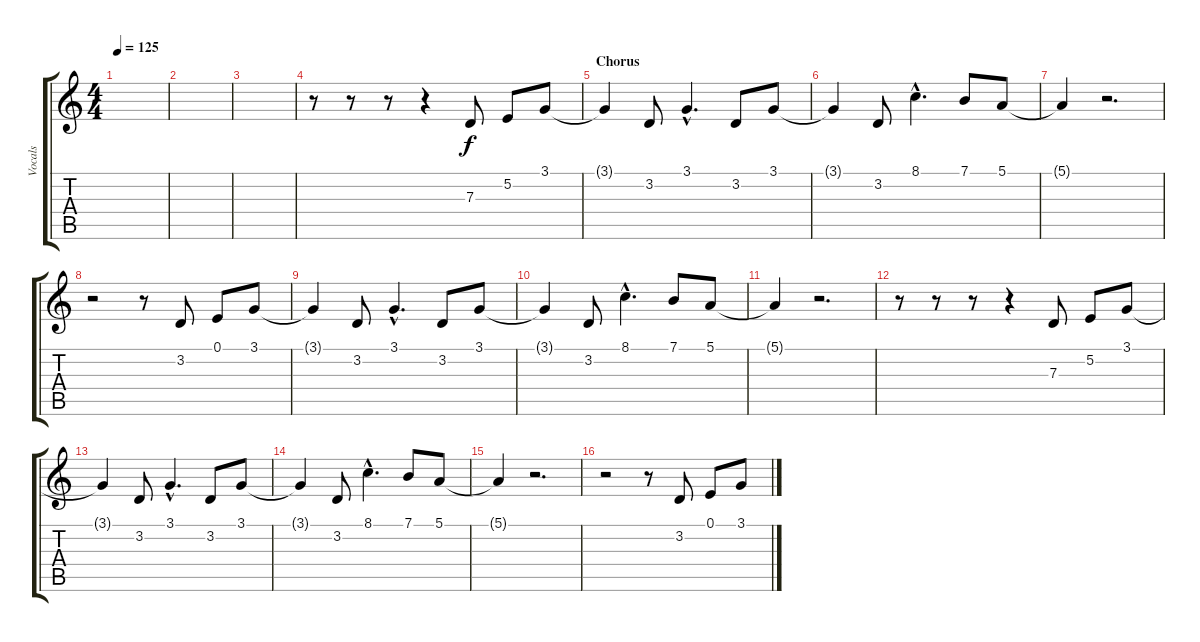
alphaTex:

\track ("Vocals" "Vocals") {instrument synthbrass1}
\staff {score tabs}
\tuning (E4 B3 G3 D3 A2 E2) {hide}
\ts (4 4)
\tempo 125
\clef g2
\ks c
|
|
|
r.8 r.8 r.8 r.4 7.3.8 5.2.8 3.1.8 |
\section ("" "Chorus")
3.1{t}.4 3.2.8 3.1{hac}.4{d} 3.2.8 3.1.8 |
3.1{t}.4 3.2.8 8.1{hac}.4{d} 7.1.8 5.1.8 |
5.1{t}.4 r.2{d} |
r.2 r.8 3.2.8 0.1.8 3.1.8 |
3.1{t}.4 3.2.8 3.1{hac}.4{d} 3.2.8 3.1.8 |
3.1{t}.4 3.2.8 8.1{hac}.4{d} 7.1.8 5.1.8 |
5.1{t}.4 r.2{d} |
r.8 r.8 r.8 r.4 7.3.8 5.2.8 3.1.8 |
3.1{t}.4 3.2.8 3.1{hac}.4{d} 3.2.8 3.1.8 |
3.1{t}.4 3.2.8 8.1{hac}.4{d} 7.1.8 5.1.8 |
5.1{t}.4 r.2{d} |
r.2 r.8 3.2.8 0.1.8 3.1.8
